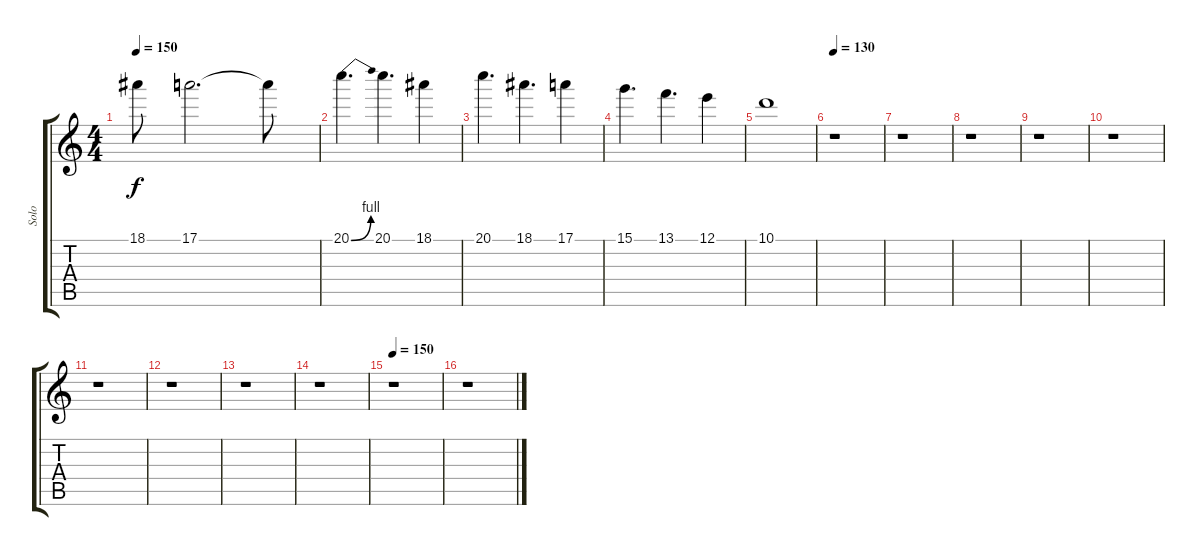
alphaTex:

\track ("Solo" "Solo") {instrument distortionguitar}
\staff {score tabs}
\tuning (E4 B3 G3 D3 A2 E2) {hide}
\ts (4 4)
\tempo 150
\clef g2
\ks c
18.1{t}.8{dy f} 17.1.2{d} 17.1{t}.8 |
20.1{be (bend 0 0 60 4)}.4{d} 20.1.4{d} 18.1.4 |
20.1.4{d} 18.1.4{d} 17.1.4 |
15.1.4{d} 13.1.4{d} 12.1.4 |
10.1.1 |
\tempo 130
r.1 |
r.1 |
r.1 |
r.1 |
r.1 |
r.1 |
r.1 |
r.1 |
r.1 |
\tempo 150
r.1 |
r.1
